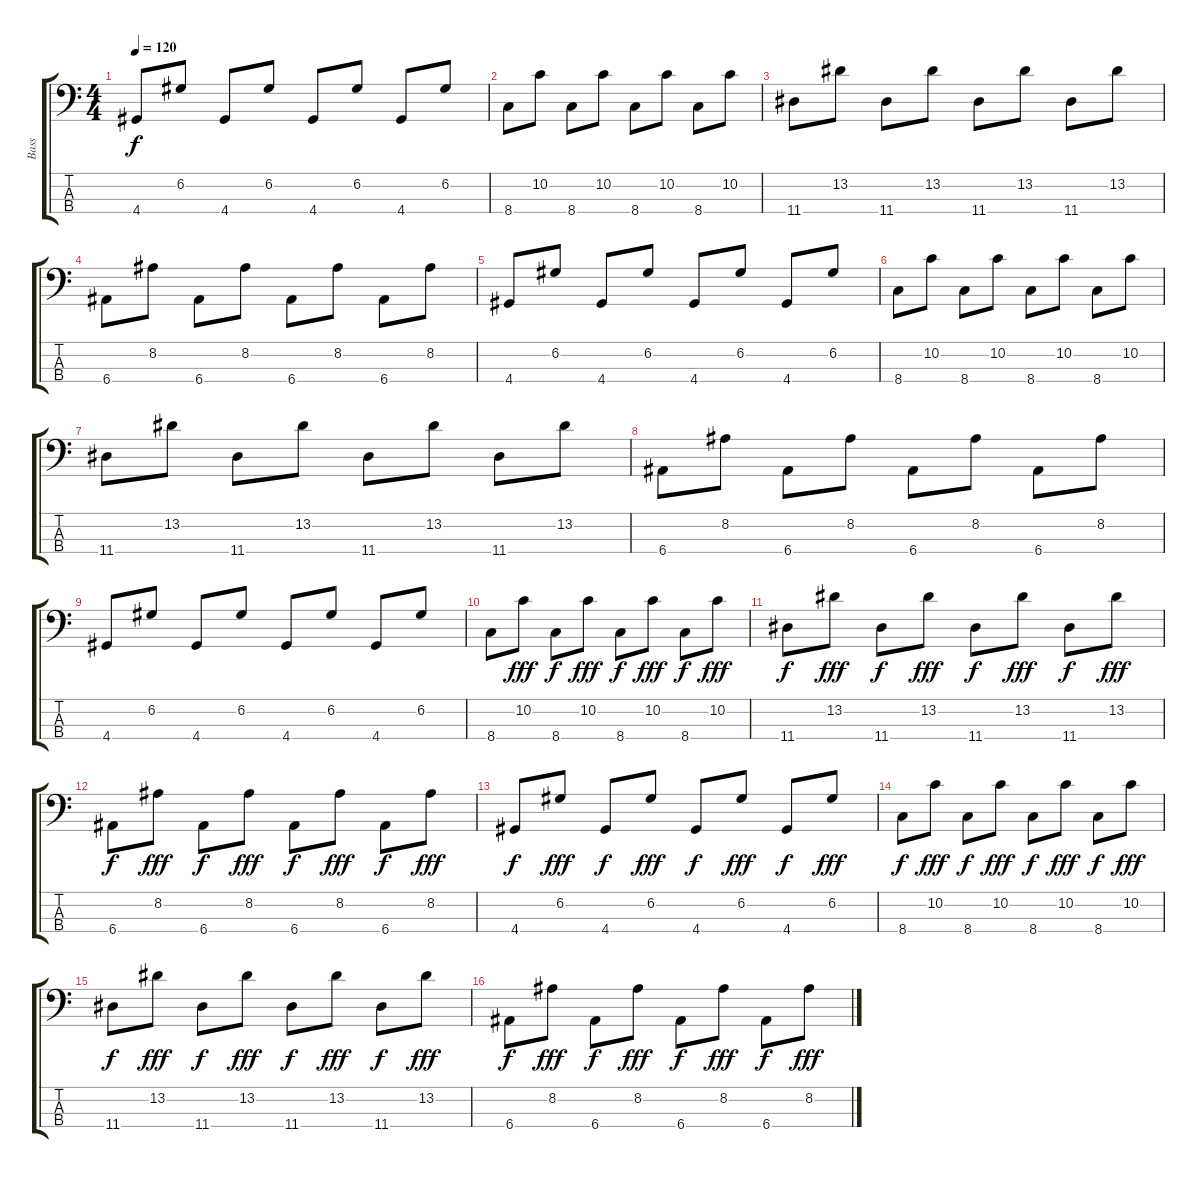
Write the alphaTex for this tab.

\track ("Bass" "Bass") {instrument electricbasspick}
\staff {score tabs}
\tuning (G2 D2 A1 E1) {hide}
\ts (4 4)
\tempo 120
\clef f4
\ks c
4.4.8{dy f} 6.2.8 4.4.8 6.2.8 4.4.8 6.2.8 4.4.8 6.2.8 |
8.4.8 10.2.8 8.4.8 10.2.8 8.4.8 10.2.8 8.4.8 10.2.8 |
11.4.8 13.2.8 11.4.8 13.2.8 11.4.8 13.2.8 11.4.8 13.2.8 |
6.4.8 8.2.8 6.4.8 8.2.8 6.4.8 8.2.8 6.4.8 8.2.8 |
4.4.8 6.2.8 4.4.8 6.2.8 4.4.8 6.2.8 4.4.8 6.2.8 |
8.4.8 10.2.8 8.4.8 10.2.8 8.4.8 10.2.8 8.4.8 10.2.8 |
11.4.8 13.2.8 11.4.8 13.2.8 11.4.8 13.2.8 11.4.8 13.2.8 |
6.4.8 8.2.8 6.4.8 8.2.8 6.4.8 8.2.8 6.4.8 8.2.8 |
4.4.8 6.2.8 4.4.8 6.2.8 4.4.8 6.2.8 4.4.8 6.2.8 |
8.4.8 10.2.8{dy fff} 8.4.8{dy f} 10.2.8{dy fff} 8.4.8{dy f} 10.2.8{dy fff} 8.4.8{dy f} 10.2.8{dy fff} |
11.4.8{dy f} 13.2.8{dy fff} 11.4.8{dy f} 13.2.8{dy fff} 11.4.8{dy f} 13.2.8{dy fff} 11.4.8{dy f} 13.2.8{dy fff} |
6.4.8{dy f} 8.2.8{dy fff} 6.4.8{dy f} 8.2.8{dy fff} 6.4.8{dy f} 8.2.8{dy fff} 6.4.8{dy f} 8.2.8{dy fff} |
4.4.8{dy f} 6.2.8{dy fff} 4.4.8{dy f} 6.2.8{dy fff} 4.4.8{dy f} 6.2.8{dy fff} 4.4.8{dy f} 6.2.8{dy fff} |
8.4.8{dy f} 10.2.8{dy fff} 8.4.8{dy f} 10.2.8{dy fff} 8.4.8{dy f} 10.2.8{dy fff} 8.4.8{dy f} 10.2.8{dy fff} |
11.4.8{dy f} 13.2.8{dy fff} 11.4.8{dy f} 13.2.8{dy fff} 11.4.8{dy f} 13.2.8{dy fff} 11.4.8{dy f} 13.2.8{dy fff} |
6.4.8{dy f} 8.2.8{dy fff} 6.4.8{dy f} 8.2.8{dy fff} 6.4.8{dy f} 8.2.8{dy fff} 6.4.8{dy f} 8.2.8{dy fff}
